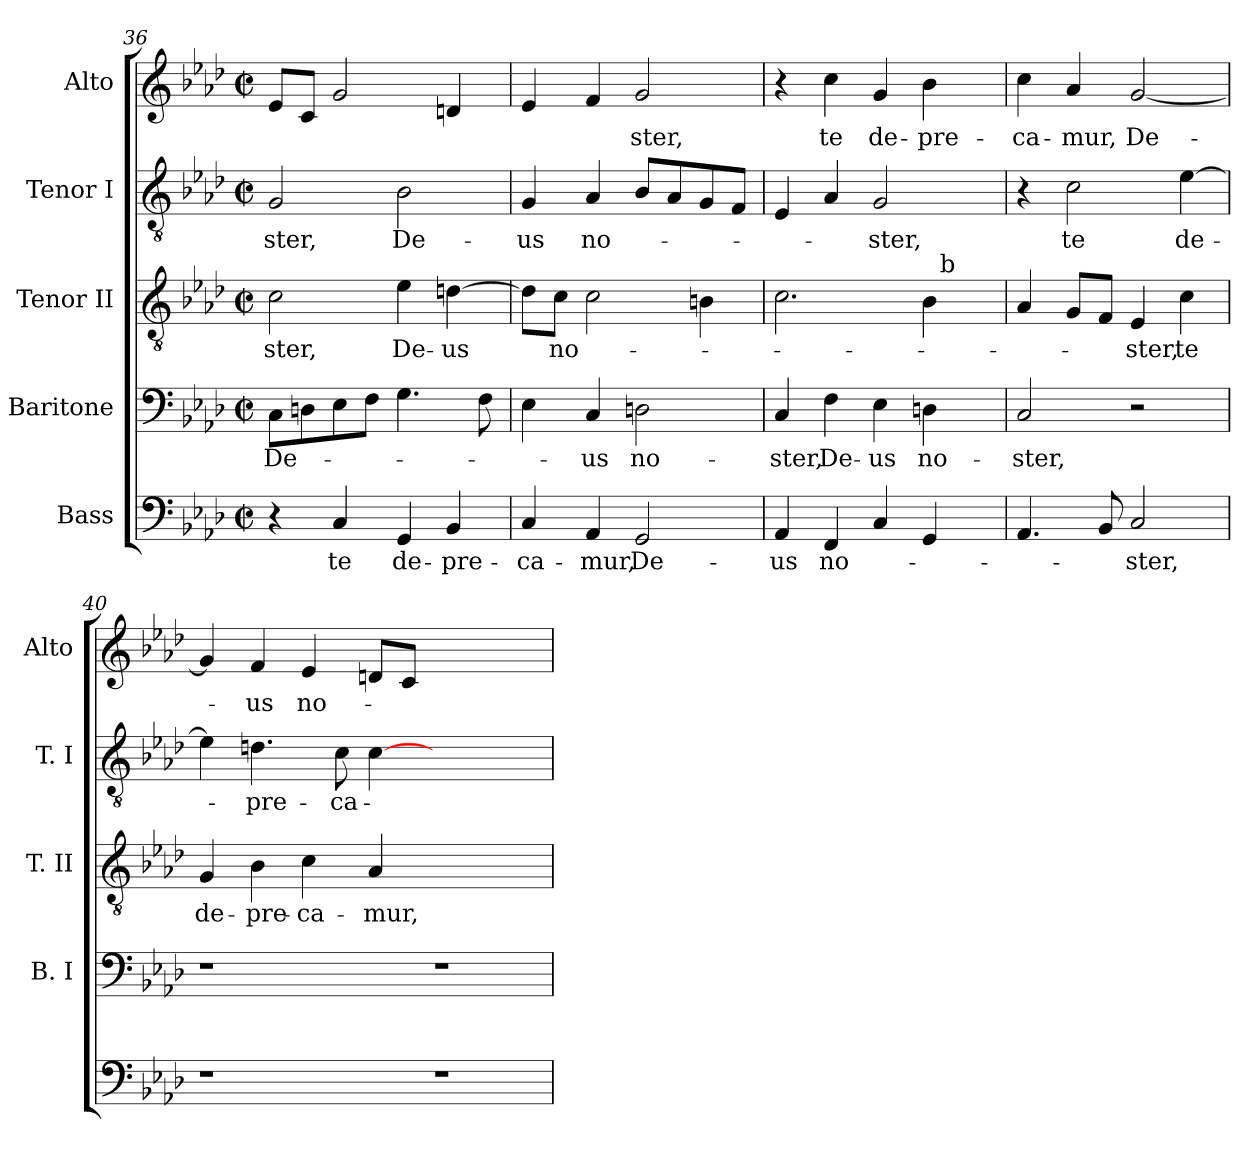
**kern	**text	**kern	**text	**kern	**text	**kern	**text	**kern	**text
*part5	*part5	*part4	*part4	*part3	*part3	*part2	*part2	*part1	*part1
*staff5	*staff5	*staff4	*staff4	*staff3	*staff3	*staff2	*staff2	*staff1	*staff1
*I"Bass	*	*I"Baritone	*	*I"Tenor II	*	*I"Tenor I	*	*I"Alto	*
*	*	*I'B. I	*	*I'T. II	*	*I'T. I	*	*I'Alto	*
!!LO:LB:g=z
*clefF4	*	*clefF4	*	*clefGv2	*	*clefGv2	*	*clefG2	*
*	*	*ITrd7c12	*	*	*	*	*	*	*
*k[b-e-a-d-]	*	*k[b-e-a-d-]	*	*k[b-e-a-d-]	*	*k[b-e-a-d-]	*	*k[b-e-a-d-]	*
*A-:	*	*A-:	*	*A-:	*	*A-:	*	*A-:	*
*M2/2	*	*M2/2	*	*M2/2	*	*M2/2	*	*M2/2	*
*met(c|)	*	*met(c|)	*	*met(c|)	*	*met(c|)	*	*met(c|)	*
=36	=36	=36	=36	=36	=36	=36	=36	=36	=36
!	!	!	!LO:LY:b:color=#000000	!	!	!	!	!	!
!	!	!	!	!	!LO:LY:b:color=#000000	!	!	!	!
!	!	!	!	!	!	!	!LO:LY:b:color=#000000	!	!
4r	.	8CCi\L	De-	2ci\	-ster,	2Gi/	-ster,	8e-i/L	.
.	.	8DDni\	.	.	.	.	.	8ci/J	.
!	!LO:LY:b:color=#000000	!	!	!	!	!	!	!	!
4Ci/	te	8EE-i\	.	.	.	.	.	2gi/	.
.	.	8FFi\J	.	.	.	.	.	.	.
!	!LO:LY:b:color=#000000	!	!	!	!	!	!	!	!
!	!	!	!	!	!LO:LY:b:color=#000000	!	!	!	!
!	!	!	!	!	!	!	!LO:LY:b:color=#000000	!	!
4GGi/	de-	4.GGi\	.	4e-i\	De-	2B-i\	De-	.	.
!	!LO:LY:b:color=#000000	!	!	!	!	!	!	!	!
!	!	!	!	!	!LO:LY:b:color=#000000	!	!	!	!
4BB-i/	-pre-	.	.	[>4dni\	-us	.	.	4dni/	.
.	.	8FFi\	.	.	.	.	.	.	.
=37	=37	=37	=37	=37	=37	=37	=37	=37	=37
!	!LO:LY:b:color=#000000	!	!	!	!	!	!	!	!
!	!	!	!	!	!	!	!LO:LY:b:color=#000000	!	!
4Ci/	-ca-	4EE-i\	.	8di\L]	.	4Gi/	-us	4e-i/	.
!	!	!	!	!	!LO:LY:b:color=#000000	!	!	!	!
.	.	.	.	8ci\J	no-	.	.	.	.
!	!LO:LY:b:color=#000000	!	!	!	!	!	!	!	!
!	!	!	!LO:LY:b:color=#000000	!	!	!	!	!	!
!	!	!	!	!	!	!	!LO:LY:b:color=#000000	!	!
4AA-i/	-mur,	4CCi/	-us	2ci\	.	4A-i/	no-	4fi/	.
!	!LO:LY:b:color=#000000	!	!	!	!	!	!	!	!
!	!	!	!LO:LY:b:color=#000000	!	!	!	!	!	!
!	!	!	!	!	!	!	!	!	!LO:LY:b:color=#000000
2GGi/	De-	2DDni\	no-	.	.	8B-i/L	.	2gi/	-ster,
.	.	.	.	.	.	8A-i/	.	.	.
.	.	.	.	4Bni\	.	8Gi/	.	.	.
.	.	.	.	.	.	8Fi/J	.	.	.
=38	=38	=38	=38	=38	=38	=38	=38	=38	=38
!	!LO:LY:b:color=#000000	!	!	!	!	!	!	!	!
!	!	!	!LO:LY:b:color=#000000	!	!	!	!	!	!
*	*	*	*	*^	*	*	*	*	*
4AA-i/	-us	4CCi/	-ster,	2.ci\	2ryy	.	4E-i/	.	4r	.
!	!LO:LY:b:color=#000000	!	!	!	!	!	!	!	!	!
!	!	!	!LO:LY:b:color=#000000	!	!	!	!	!	!	!
!	!	!	!	!	!	!	!	!	!	!LO:LY:b:color=#000000
4FFi/	no-	4FFi\	De-	.	.	.	4A-i/	.	4cci\	te
!	!	!	!LO:LY:b:color=#000000	!	!	!	!	!	!	!
!	!	!	!	!	!	!	!	!LO:LY:b:color=#000000	!	!
!	!	!	!	!	!	!	!	!	!	!LO:LY:b:color=#000000
4Ci/	.	4EE-i\	-us	.	4ryy	.	2Gi/	-ster,	4gi/	de-
!	!	!	!LO:LY:b:color=#000000	!	!	!	!	!	!	!
!	!	!	!	!	!	!	!	!	!	!LO:LY:b:color=#000000
4GGi/	.	4DDni\	no-	4B-i\	32ryy	.	.	.	4b-i\	-pre-
.	.	.	.	.	256ryy	.	.	.	.	.
!	!	!	!	!	!LO:TX:a:t=b	!	!	!	!	!
.	.	.	.	.	8ryy	.	.	.	.	.
.	.	.	.	.	16ryy	.	.	.	.	.
.	.	.	.	.	64..ryy	.	.	.	.	.
*	*	*	*	*v	*v	*	*	*	*	*
=39	=39	=39	=39	=39	=39	=39	=39	=39	=39
*	*	*	*	*^	*	*	*	*	*
!	!	!	!LO:LY:b:color=#000000	!	!	!	!	!	!	!
*	*	*	*	*v	*v	*	*	*	*	*
*	*	*	*	*^	*	*	*	*	*
!	!	!	!	!	!	!	!	!	!	!LO:LY:b:color=#000000
*	*	*	*	*v	*v	*	*	*	*	*
4.AA-i/	.	2CCi/	-ster,	4A-i/	.	4r	.	4cci\	-ca-
!	!	!	!	!	!	!	!LO:LY:b:color=#000000	!	!
!	!	!	!	!	!	!	!	!	!LO:LY:b:color=#000000
.	.	.	.	8Gi/L	.	2ci\	te	4a-i/	-mur,
8BB-i/	.	.	.	8Fi/J	.	.	.	.	.
!	!LO:LY:b:color=#000000	!	!	!	!	!	!	!	!
!	!	!	!	!	!LO:LY:b:color=#000000	!	!	!	!
!	!	!	!	!	!	!	!	!	!LO:LY:b:color=#000000
2Ci/	-ster,	2r	.	4E-i/	-ster,	.	.	[<2gi/	De-
!	!	!	!	!	!LO:LY:b:color=#000000	!	!	!	!
!	!	!	!	!	!	!	!LO:LY:b:color=#000000	!	!
.	.	.	.	4ci\	te	[>4e-i\	de-	.	.
=40	=40	=40	=40	=40	=40	=40	=40	=40	=40
!	!	!	!	!	!LO:LY:b:color=#000000	!	!	!	!
1r	.	1r	.	4Gi/	de-	4e-i\]	.	4gi/]	.
!	!	!	!	!	!LO:LY:b:color=#000000	!	!	!	!
!	!	!	!	!	!	!	!LO:LY:b:color=#000000	!	!
!	!	!	!	!	!	!	!	!	!LO:LY:b:color=#000000
.	.	.	.	4B-i\	-pre-	4.dni\	-pre-	4fi/	-us
!	!	!	!	!	!LO:LY:b:color=#000000	!	!	!	!
!	!	!	!	!	!	!	!	!	!LO:LY:b:color=#000000
.	.	.	.	4ci\	-ca-	.	.	4e-i/	no-
!	!	!	!	!	!	!	!LO:LY:b:color=#000000	!	!
.	.	.	.	.	.	8ci\	-ca-	.	.
!	!	!	!	!	!LO:LY:b:color=#000000	!	!	!	!
.	.	.	.	4A-i/	-mur,	[>4ci\	.	8dni/L	.
.	.	.	.	.	.	.	.	8ci/J	.
1r	.	1r	.	1ryy	.	1ryy	.	1ryy	.
=	=	=	=	=	=	=	=	=	=
*-	*-	*-	*-	*-	*-	*-	*-	*-	*-
